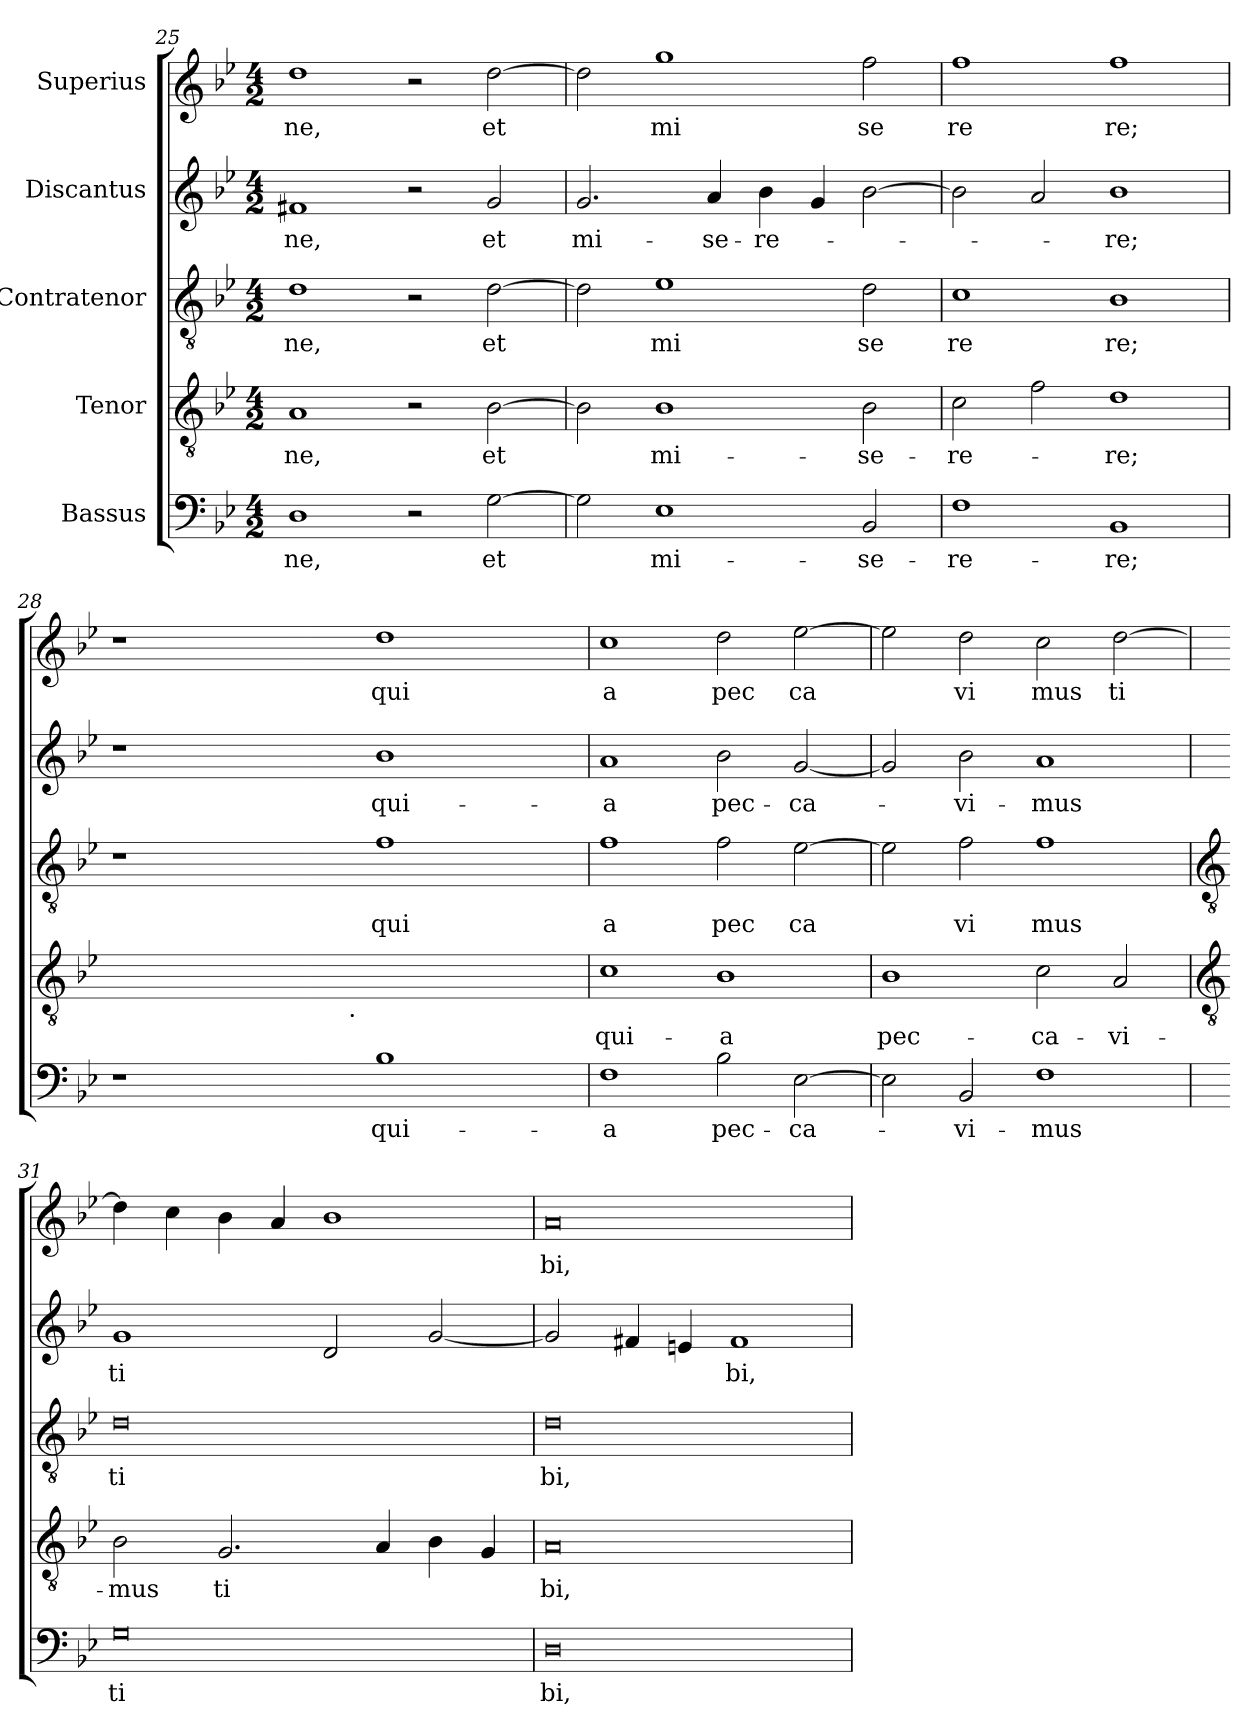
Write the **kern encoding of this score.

**kern	**text	**kern	**text	**kern	**text	**kern	**text	**kern	**text
*part5	*part5	*part4	*part4	*part3	*part3	*part2	*part2	*part1	*part1
*staff5	*staff5	*staff4	*staff4	*staff3	*staff3	*staff2	*staff2	*staff1	*staff1
*I"Bassus	*	*I"Tenor	*	*I"Contratenor	*	*I"Discantus	*	*I"Superius	*
*clefF4	*	*clefGv2	*	*clefGv2	*	*clefG2	*	*clefG2	*
*k[b-e-]	*	*k[b-e-]	*	*k[b-e-]	*	*k[b-e-]	*	*k[b-e-]	*
*B-:	*	*B-:	*	*B-:	*	*B-:	*	*B-:	*
*M4/2	*	*M4/2	*	*M4/2	*	*M4/2	*	*M4/2	*
=25	=25	=25	=25	=25	=25	=25	=25	=25	=25
!	!LO:LY:b	!	!LO:LY:b	!	!LO:LY:b	!	!LO:LY:b	!	!LO:LY:b
1D	-ne,	1A	-ne,	1d	ne,	1f#X	-ne,	1dd	ne,
2r	.	2r	.	2r	.	2r	.	2r	.
!	!LO:LY:b	!	!LO:LY:b	!	!LO:LY:b	!	!LO:LY:b	!	!LO:LY:b
[2G\	et	[2B-\	et	[2d\	et	2g/	et	[2dd\	et
=26	=26	=26	=26	=26	=26	=26	=26	=26	=26
!	!	!	!	!	!	!	!LO:LY:b	!	!
2G\]	.	2B-\]	.	2d\]	.	2.g/	mi-	2dd\]	.
!	!LO:LY:b	!	!LO:LY:b	!	!LO:LY:b	!	!	!	!LO:LY:b
1E-	mi-	1B-	mi-	1e-	mi	.	.	1gg	mi
!	!	!	!	!	!	!	!LO:LY:b	!	!
.	.	.	.	.	.	4a/	-se-	.	.
!	!	!	!	!	!	!	!LO:LY:b	!	!
.	.	.	.	.	.	4b-\	-re-	.	.
.	.	.	.	.	.	4g/	.	.	.
!	!LO:LY:b	!	!LO:LY:b	!	!LO:LY:b	!	!	!	!LO:LY:b
2BB-/	-se-	2B-\	-se-	2d\	se	[2b-\	.	2ff\	se
=27	=27	=27	=27	=27	=27	=27	=27	=27	=27
!	!LO:LY:b	!	!LO:LY:b	!	!LO:LY:b	!	!	!	!LO:LY:b
1F	-re-	2c\	-re-	1c	re	2b-\]	.	1ff	re
.	.	2f\	.	.	.	2a/	.	.	.
!	!LO:LY:b	!	!LO:LY:b	!	!LO:LY:b	!	!LO:LY:b	!	!LO:LY:b
1BB-	-re;	1d	-re;	1B-	re;	1b-	-re;	1ff	re;
=28	=28	=28	=28	=28	=28	=28	=28	=28	=28
1r	.	4ryy	.	1r	.	1r	.	1r	.
.	.	4ryy	.	.	.	.	.	.	.
.	.	4ryy	.	.	.	.	.	.	.
.	.	32ryy	.	.	.	.	.	.	.
.	.	32ryy	.	.	.	.	.	.	.
.	.	32ryy	.	.	.	.	.	.	.
.	.	32ryy	.	.	.	.	.	.	.
.	.	32ryy	.	.	.	.	.	.	.
.	.	32ryy	.	.	.	.	.	.	.
!	!	!LO:TX:b:t=.	!	!	!	!	!	!	!
.	.	32ryy	.	.	.	.	.	.	.
.	.	4ryy	.	.	.	.	.	.	.
!	!LO:LY:b	!	!	!	!LO:LY:b	!	!LO:LY:b	!	!LO:LY:b
1B-	qui-	.	.	1f	qui	1b-	qui-	1dd	qui
.	.	4ryy	.	.	.	.	.	.	.
.	.	4ryy	.	.	.	.	.	.	.
.	.	4ryy	.	.	.	.	.	.	.
.	.	32ryy	.	.	.	.	.	.	.
=29	=29	=29	=29	=29	=29	=29	=29	=29	=29
!	!LO:LY:b	!	!LO:LY:b	!	!LO:LY:b	!	!LO:LY:b	!	!LO:LY:b
1F	-a	1c	qui-	1f	a	1a	-a	1cc	a
!	!LO:LY:b	!	!LO:LY:b	!	!LO:LY:b	!	!LO:LY:b	!	!LO:LY:b
2B-\	pec-	1B-	-a	2f\	pec	2b-\	pec-	2dd\	pec
!	!LO:LY:b	!	!	!	!LO:LY:b	!	!LO:LY:b	!	!LO:LY:b
[2E-\	-ca-	.	.	[2e-\	ca	[2g/	-ca-	[2ee-\	ca
=30	=30	=30	=30	=30	=30	=30	=30	=30	=30
!	!	!	!LO:LY:b	!	!	!	!	!	!
2E-\]	.	1B-	pec-	2e-\]	.	2g/]	.	2ee-\]	.
!	!LO:LY:b	!	!	!	!LO:LY:b	!	!LO:LY:b	!	!LO:LY:b
2BB-/	-vi-	.	.	2f\	vi	2b-\	-vi-	2dd\	vi
!	!LO:LY:b	!	!LO:LY:b	!	!LO:LY:b	!	!LO:LY:b	!	!LO:LY:b
1F	-mus	2c\	-ca-	1f	mus	1a	-mus	2cc\	mus
!	!	!	!LO:LY:b	!	!	!	!	!	!LO:LY:b
.	.	2A/	-vi-	.	.	.	.	[2dd\	ti
!!LO:LB:g=z
=31	=31	=31	=31	=31	=31	=31	=31	=31	=31
*	*	*clefGv2	*	*clefGv2	*	*	*	*	*
!	!LO:LY:b	!	!LO:LY:b	!	!LO:LY:b	!	!LO:LY:b	!	!
0G	ti	2B-\	-mus	0d	ti	1g	ti	4dd\]	.
.	.	.	.	.	.	.	.	4cc\	.
!	!	!	!LO:LY:b	!	!	!	!	!	!
.	.	2.G/	ti	.	.	.	.	4b-\	.
.	.	.	.	.	.	.	.	4a/	.
.	.	.	.	.	.	2d/	.	1b-	.
.	.	4A/	.	.	.	.	.	.	.
.	.	4B-\	.	.	.	[2g/	.	.	.
.	.	4G/	.	.	.	.	.	.	.
=32	=32	=32	=32	=32	=32	=32	=32	=32	=32
!	!LO:LY:b	!	!LO:LY:b	!	!LO:LY:b	!	!	!	!LO:LY:b
0D	bi,	0A	bi,	0d	bi,	2g/]	.	0a	bi,
.	.	.	.	.	.	4f#X/	.	.	.
.	.	.	.	.	.	4en/	.	.	.
!	!	!	!	!	!	!	!LO:LY:b	!	!
.	.	.	.	.	.	1f#	bi,	.	.
=	=	=	=	=	=	=	=	=	=
*-	*-	*-	*-	*-	*-	*-	*-	*-	*-
